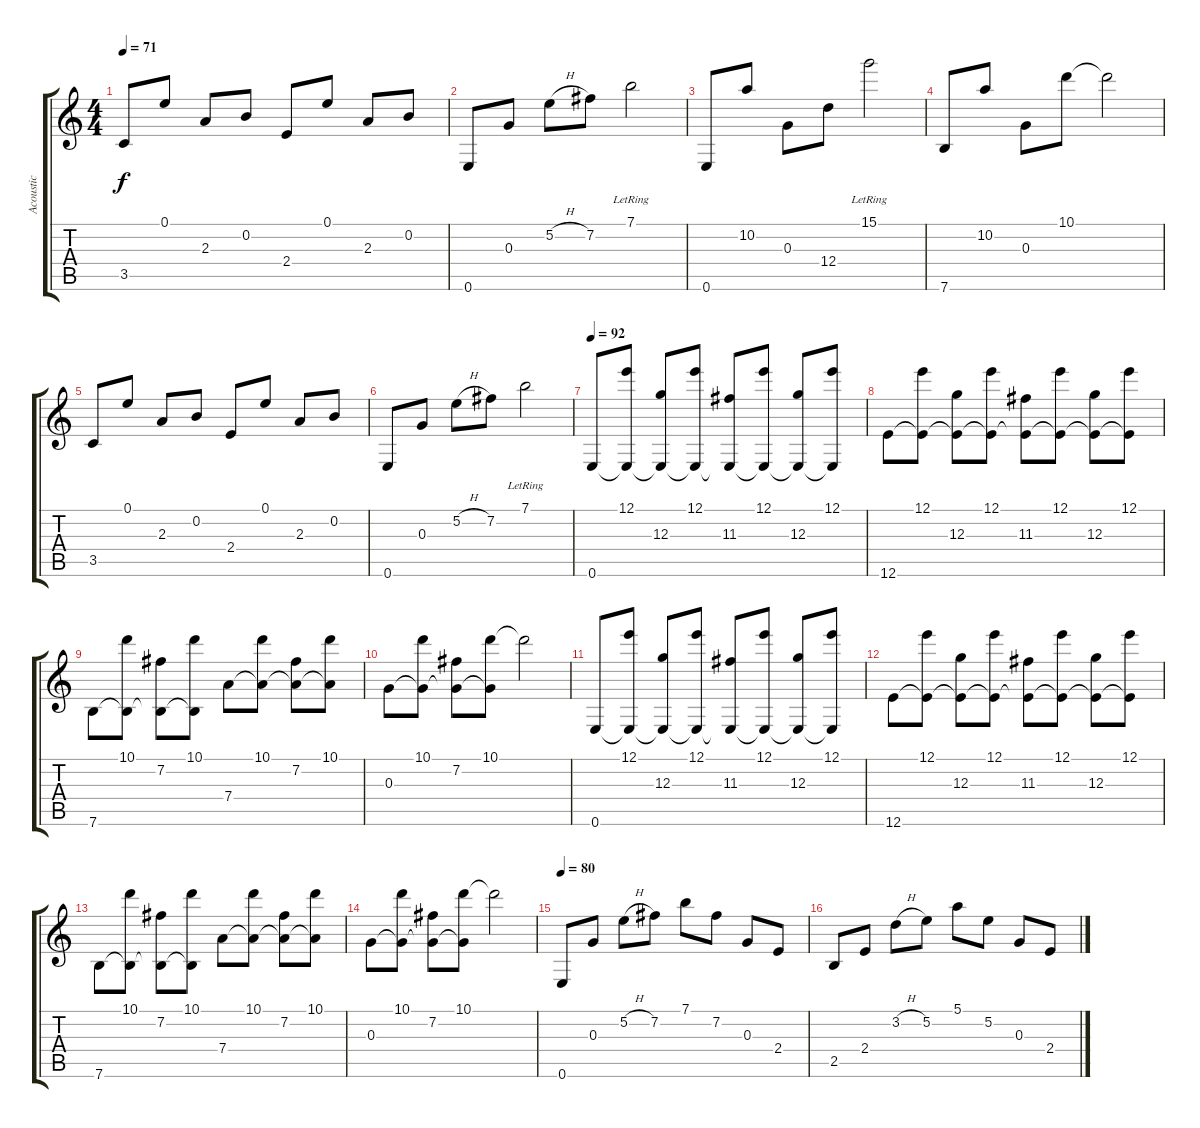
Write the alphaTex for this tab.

\track ("Acoustic" "Acoustic") {instrument acousticguitarsteel}
\staff {score tabs}
\tuning (E4 B3 G3 D3 A2 E2) {hide}
\ts (4 4)
\tempo 71
\clef g2
\ks c
3.5.8{dy f} 0.1.8 2.3.8 0.2.8 2.4.8 0.1.8 2.3.8 0.2.8 |
0.6.8 0.3.8 5.2{h}.8 7.2.8 7.1{lr}.2 |
0.6.8 10.2.8 0.3.8 12.4.8 15.1{lr}.2 |
7.6.8 10.2.8 0.3.8 10.1.8 10.1{t}.2 |
3.5.8 0.1.8 2.3.8 0.2.8 2.4.8 0.1.8 2.3.8 0.2.8 |
0.6.8 0.3.8 5.2{h}.8 7.2.8 7.1{lr}.2 |
\tempo 92
0.6.8 (12.1 0.6{t}).8 (12.3 0.6{t}).8 (12.1 0.6{t}).8 (11.3 0.6{t}).8 (12.1 0.6{t}).8 (12.3 0.6{t}).8 (12.1 0.6{t}).8 |
12.6.8 (12.1 12.6{t}).8 (12.3 12.6{t}).8 (12.1 12.6{t}).8 (11.3 12.6{t}).8 (12.1 12.6{t}).8 (12.3 12.6{t}).8 (12.1 12.6{t}).8 |
7.6.8 (10.1 7.6{t}).8 (7.2 7.6{t}).8 (10.1 7.6{t}).8 7.4.8 (10.1 7.4{t}).8 (7.2 7.4{t}).8 (10.1 7.4{t}).8 |
0.3.8 (10.1 0.3{t}).8 (7.2 0.3{t}).8 (10.1 0.3{t}).8 10.1{t}.2 |
0.6.8 (12.1 0.6{t}).8 (12.3 0.6{t}).8 (12.1 0.6{t}).8 (11.3 0.6{t}).8 (12.1 0.6{t}).8 (12.3 0.6{t}).8 (12.1 0.6{t}).8 |
12.6.8 (12.1 12.6{t}).8 (12.3 12.6{t}).8 (12.1 12.6{t}).8 (11.3 12.6{t}).8 (12.1 12.6{t}).8 (12.3 12.6{t}).8 (12.1 12.6{t}).8 |
7.6.8 (10.1 7.6{t}).8 (7.2 7.6{t}).8 (10.1 7.6{t}).8 7.4.8 (10.1 7.4{t}).8 (7.2 7.4{t}).8 (10.1 7.4{t}).8 |
0.3.8 (10.1 0.3{t}).8 (7.2 0.3{t}).8 (10.1 0.3{t}).8 10.1{t}.2 |
\tempo 80
0.6.8 0.3.8 5.2{h}.8 7.2.8 7.1.8 7.2.8 0.3.8 2.4.8 |
2.5.8 2.4.8 3.2{h}.8 5.2.8 5.1.8 5.2.8 0.3.8 2.4.8
